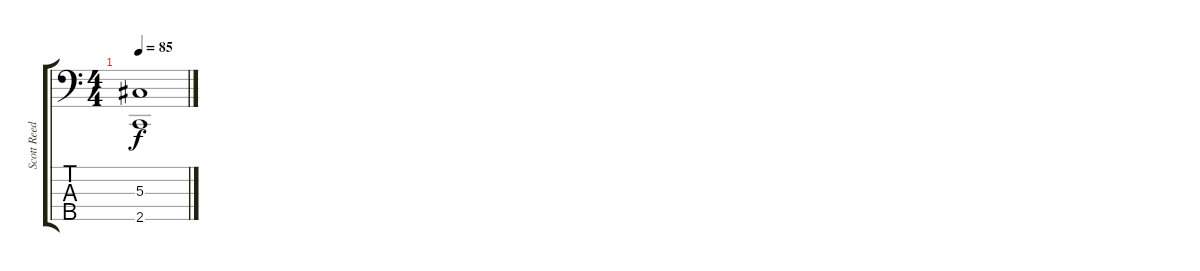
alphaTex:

\track ("Scott Reeder" "Scott Reed") {instrument electricbassfinger}
\staff {score tabs}
\tuning (Gb2 Db2 Ab1 Eb1 Bb0) {hide}
\ts (4 4)
\tempo 85
\clef f4
\ks c
(5.3{t} 2.5{t}).1{dy f}
